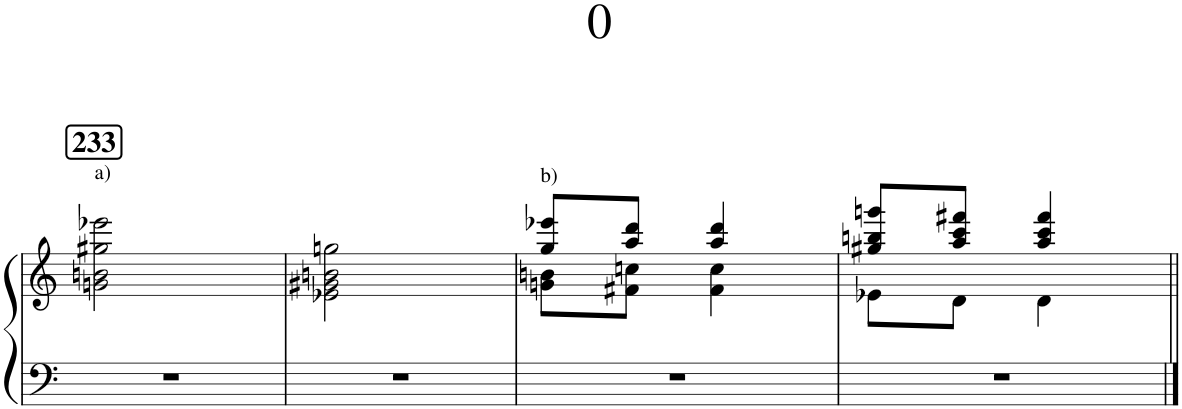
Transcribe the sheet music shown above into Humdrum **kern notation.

**kern	**kern
*part1	*part1
*staff2	*staff1
*I"Piano	*
*I'Pno.	*
*clefF4	*clefG2
*k[]	*k[]
*M2/4	*M2/4
!!LO:REH:place=s1:a:B:cj:fs=14:t=233
=1	=1
!	!LO:TX:a:t=a)
2r	2gn\ 2bn\ 2gg#X\ 2eee-X\
=2	=2
2r	2e-X\ 2g#X\ 2bn\ 2ggn\
=3	=3
*	*^
!	!LO:TX:a:t=b)	!
2r	8gg/ 8eee-X/L	8gn\ 8bn\L
.	8aa/ 8ddd/J	8f#X\ 8ccn\J
.	4aa/ 4ddd/	4f#\ 4cc\
=4	=4	=4
2r	8gg#X/ 8bbn/ 8gggn/L	8e-X\L
.	8aa/ 8ccc/ 8fff#X/J	8d\J
.	4aa/ 4ccc/ 4fff#/	4d\
*	*v	*v
=||	=||
*-	*-
